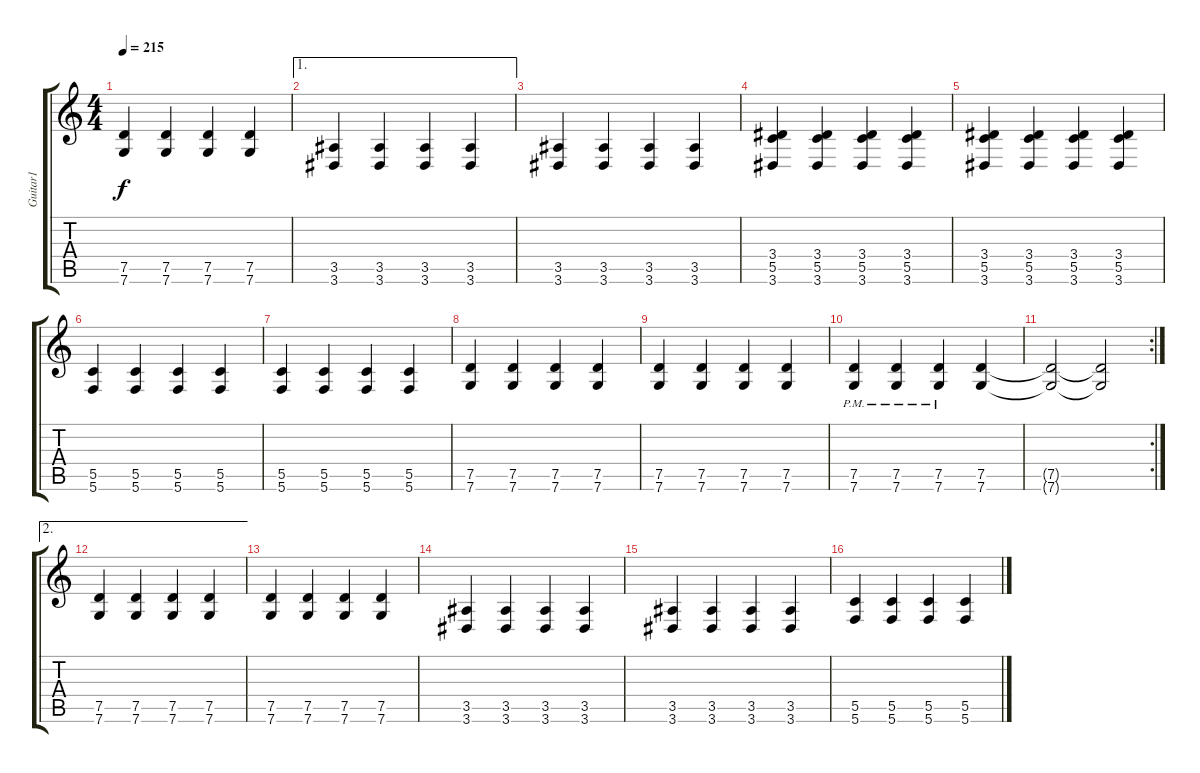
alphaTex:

\track ("Guitar1" "Guitar1") {instrument distortionguitar}
\staff {score tabs}
\tuning (E4 C4 G3 C3 G2 C2) {hide}
\ts (4 4)
\tempo 215
\clef g2
\ks c
(7.5 7.6).4{dy f} (7.5 7.6).4 (7.5 7.6).4 (7.5 7.6).4 |
\ae 1
(3.5 3.6).4 (3.5 3.6).4 (3.5 3.6).4 (3.5 3.6).4 |
(3.5 3.6).4 (3.5 3.6).4 (3.5 3.6).4 (3.5 3.6).4 |
(3.4 5.5 3.6).4 (3.4 5.5 3.6).4 (3.4 5.5 3.6).4 (3.4 5.5 3.6).4 |
(3.4 5.5 3.6).4 (3.4 5.5 3.6).4 (3.4 5.5 3.6).4 (3.4 5.5 3.6).4 |
(5.5 5.6).4 (5.5 5.6).4 (5.5 5.6).4 (5.5 5.6).4 |
(5.5 5.6).4 (5.5 5.6).4 (5.5 5.6).4 (5.5 5.6).4 |
(7.5 7.6).4 (7.5 7.6).4 (7.5 7.6).4 (7.5 7.6).4 |
(7.5 7.6).4 (7.5 7.6).4 (7.5 7.6).4 (7.5 7.6).4 |
(7.5{pm} 7.6{pm}).4 (7.5{pm} 7.6{pm}).4 (7.5{pm} 7.6{pm}).4 (7.5 7.6).4 |
\rc 2
(7.5{t} 7.6{t}).2 (7.5{t} 7.6{t}).2 |
\ae 2
(7.5 7.6).4 (7.5 7.6).4 (7.5 7.6).4 (7.5 7.6).4 |
(7.5 7.6).4 (7.5 7.6).4 (7.5 7.6).4 (7.5 7.6).4 |
(3.5 3.6).4 (3.5 3.6).4 (3.5 3.6).4 (3.5 3.6).4 |
(3.5 3.6).4 (3.5 3.6).4 (3.5 3.6).4 (3.5 3.6).4 |
(5.5 5.6).4 (5.5 5.6).4 (5.5 5.6).4 (5.5 5.6).4
